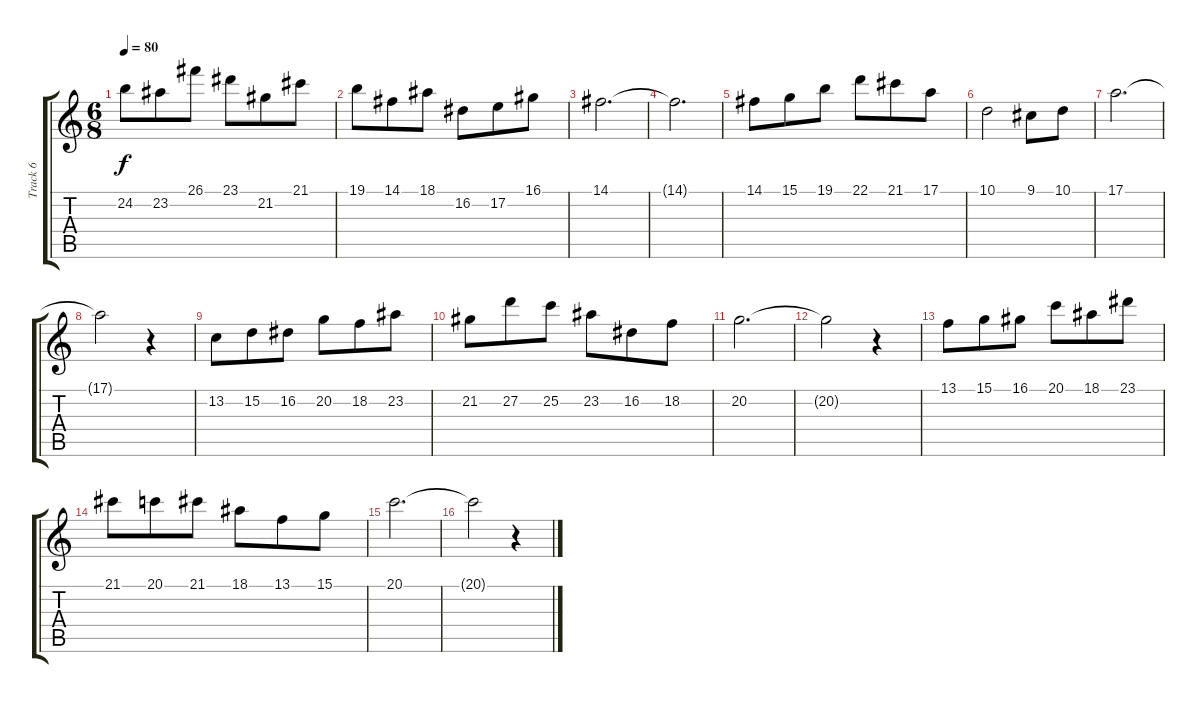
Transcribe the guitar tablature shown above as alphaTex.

\track ("Track 6" "Track 6") {instrument glockenspiel}
\staff {score tabs}
\tuning (E4 B3 G3 D3 A2 E2) {hide}
\ts (6 8)
\tempo 80
\clef g2
\ks c
24.2.8{dy f} 23.2.8 26.1.8 23.1.8 21.2.8 21.1.8 |
19.1.8 14.1.8 18.1.8 16.2.8 17.2.8 16.1.8 |
14.1.2{d} |
14.1{t}.2{d} |
14.1.8 15.1.8 19.1.8 22.1.8 21.1.8 17.1.8 |
10.1.2 9.1.8 10.1.8 |
17.1.2{d} |
17.1{t}.2 r.4 |
13.2.8 15.2.8 16.2.8 20.2.8 18.2.8 23.2.8 |
21.2.8 27.2.8 25.2.8 23.2.8 16.2.8 18.2.8 |
20.2.2{d} |
20.2{t}.2 r.4 |
13.1.8 15.1.8 16.1.8 20.1.8 18.1.8 23.1.8 |
21.1.8 20.1.8 21.1.8 18.1.8 13.1.8 15.1.8 |
20.1.2{d} |
20.1{t}.2 r.4
